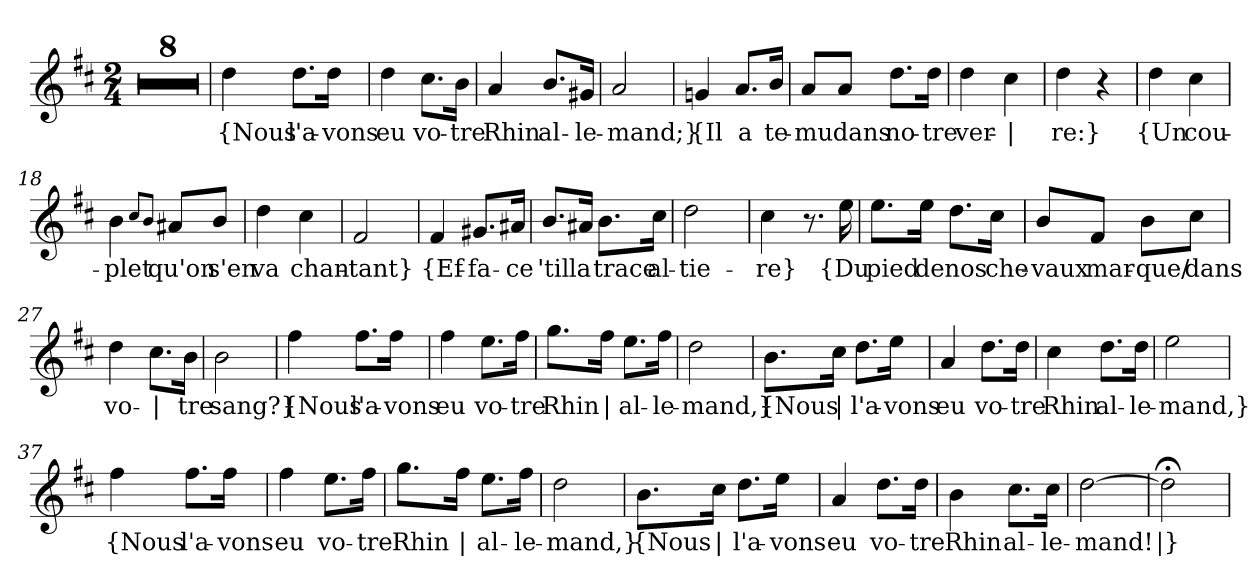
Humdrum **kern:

**kern	**text
*part1	*part1
*staff1	*staff1
*clefG2	*
*k[f#c#]	*
*M2/4	*
=1	=1
2r	.
=2	=2
2r	.
=3	=3
2r	.
=4	=4
2r	.
=5	=5
2r	.
=6	=6
2r	.
=7	=7
2r	.
=8	=8
2r	.
=9	=9
!	!LO:LY:b
4dd\	{Nous
!	!LO:LY:b
8.dd\L	l'a-
!	!LO:LY:b
16dd\Jk	-vons
=10	=10
!	!LO:LY:b
4dd\	eu
!	!LO:LY:b
8.cc#\L	vo-
!	!LO:LY:b
16b\Jk	-tre
=11	=11
!	!LO:LY:b
4a/	Rhin
!	!LO:LY:b
8.b/L	al-
!	!LO:LY:b
16g#X/Jk	-le-
=12	=12
!	!LO:LY:b
2a/	-mand;}
!!LO:LB:g=z
=13	=13
!	!LO:LY:b
4gn/	{Il
!	!LO:LY:b
8.a/L	a
!	!LO:LY:b
16b/Jk	te-
=14	=14
!	!LO:LY:b
8a/L	-mu
!	!LO:LY:b
8a/J	dans
!	!LO:LY:b
8.dd\L	no-
!	!LO:LY:b
16dd\Jk	-tre
=15	=15
!	!LO:LY:b
4dd\	ver-
!	!LO:LY:b
4cc#\	|
=16	=16
!	!LO:LY:b
4dd\	-re:}
4r	.
=17	=17
!	!LO:LY:b
4dd\	{Un
!	!LO:LY:b
4cc#\	cou-
=18	=18
!	!LO:LY:b
4b\	-plet
8qcc#/L	.
8qb/J	.
!	!LO:LY:b
8a#X/L	qu'on
!	!LO:LY:b
8b/J	s'en
=19	=19
!	!LO:LY:b
4dd\	va
!	!LO:LY:b
4cc#\	chan-
=20	=20
!	!LO:LY:b
2f#/	-tant}
=21	=21
!	!LO:LY:b
4f#/	{Ef-
!	!LO:LY:b
8.g#X/L	-fa-
!	!LO:LY:b
16a#X/Jk	-ce
!!LO:LB:g=z
=22	=22
!	!LO:LY:b
8.b/L	'til
!	!LO:LY:b
16a#X/Jk	la
!	!LO:LY:b
8.b\L	trace
!	!LO:LY:b
16cc#\Jk	al-
=23	=23
!	!LO:LY:b
2dd\	-tie-
=24	=24
!	!LO:LY:b
4cc#\	-re}
8.r	.
!	!LO:LY:b
16ee\	{Du
=25	=25
!	!LO:LY:b
8.ee\L	pied
!	!LO:LY:b
16ee\Jk	de
!	!LO:LY:b
8.dd\L	nos
!	!LO:LY:b
16cc#\Jk	che-
=26	=26
!	!LO:LY:b
8b/L	-vaux
!	!LO:LY:b
8f#/J	mar-
!	!LO:LY:b
8b\L	-que/
!	!LO:LY:b
8cc#\J	dans
=27	=27
!	!LO:LY:b
4dd\	vo-
!	!LO:LY:b
8.cc#\L	|
!	!LO:LY:b
16b\Jk	-tre
=28	=28
!	!LO:LY:b
2b\	sang?}
!!LO:LB:g=z
=29	=29
!	!LO:LY:b
4ff#\	{Nous
!	!LO:LY:b
8.ff#\L	l'a-
!	!LO:LY:b
16ff#\Jk	-vons
=30	=30
!	!LO:LY:b
4ff#\	eu
!	!LO:LY:b
8.ee\L	vo-
!	!LO:LY:b
16ff#\Jk	-tre
=31	=31
!	!LO:LY:b
8.gg\L	Rhin
!	!LO:LY:b
16ff#\Jk	|
!	!LO:LY:b
8.ee\L	al-
!	!LO:LY:b
16ff#\Jk	-le-
=32	=32
!	!LO:LY:b
2dd\	-mand,}
=33	=33
!	!LO:LY:b
8.b\L	{Nous
!	!LO:LY:b
16cc#\Jk	|
!	!LO:LY:b
8.dd\L	l'a-
!	!LO:LY:b
16ee\Jk	-vons
=34	=34
!	!LO:LY:b
4a/	eu
!	!LO:LY:b
8.dd\L	vo-
!	!LO:LY:b
16dd\Jk	-tre
=35	=35
!	!LO:LY:b
4cc#\	Rhin
!	!LO:LY:b
8.dd\L	al-
!	!LO:LY:b
16dd\Jk	-le-
=36	=36
!	!LO:LY:b
2ee\	-mand,}
!!LO:LB:g=z
=37	=37
!	!LO:LY:b
4ff#\	{Nous
!	!LO:LY:b
8.ff#\L	l'a-
!	!LO:LY:b
16ff#\Jk	-vons
=38	=38
!	!LO:LY:b
4ff#\	eu
!	!LO:LY:b
8.ee\L	vo-
!	!LO:LY:b
16ff#\Jk	-tre
=39	=39
!	!LO:LY:b
8.gg\L	Rhin
!	!LO:LY:b
16ff#\Jk	|
!	!LO:LY:b
8.ee\L	al-
!	!LO:LY:b
16ff#\Jk	-le-
=40	=40
!	!LO:LY:b
2dd\	-mand,}
=41	=41
!	!LO:LY:b
8.b\L	{Nous
!	!LO:LY:b
16cc#\Jk	|
!	!LO:LY:b
8.dd\L	l'a-
!	!LO:LY:b
16ee\Jk	-vons
=42	=42
!	!LO:LY:b
4a/	eu
!	!LO:LY:b
8.dd\L	vo-
!	!LO:LY:b
16dd\Jk	-tre
=43	=43
!	!LO:LY:b
4b\	Rhin
!	!LO:LY:b
8.cc#\L	al-
!	!LO:LY:b
16cc#\Jk	-le-
=44	=44
!	!LO:LY:b
[2dd\	-mand!
!!LO:LB:g=z
=45	=45
!	!LO:LY:b
2dd;<\]	|}
=	=
*-	*-
